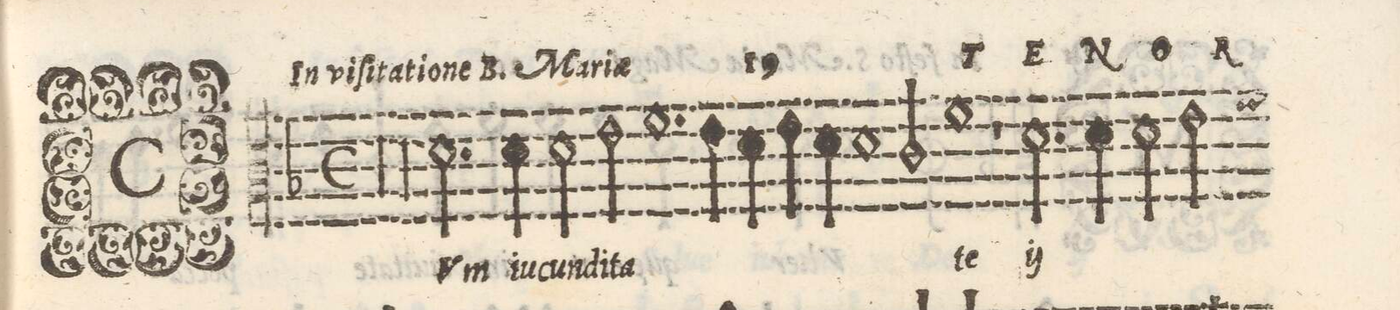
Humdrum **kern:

**kern	**text
*I"TENOR	*
*clefC3	*
*k[b-]	*
*met(C|)	*
*M2/1	*
00r	.
=2-	=2-
=3-	=3-
00r	.
=4-	=4-
=5-	=5-
2.d\	CVm
4d\	iu-
2d\	-cun-
2e\	-di-
=6-	=6-
1.f	-ta-
4e\	.
4d\	.
=7-	=7-
4e\	.
4d\	.
1d	.
2c/	.
=8-	=8-
1f	-te
1r	.
=9-	=9-
*	*ij
2.d\	Cvm
4d\	iu-
2d\	-cun-
2e\	-di-
*custos:f	*
=10-	=10-
*-	*-
